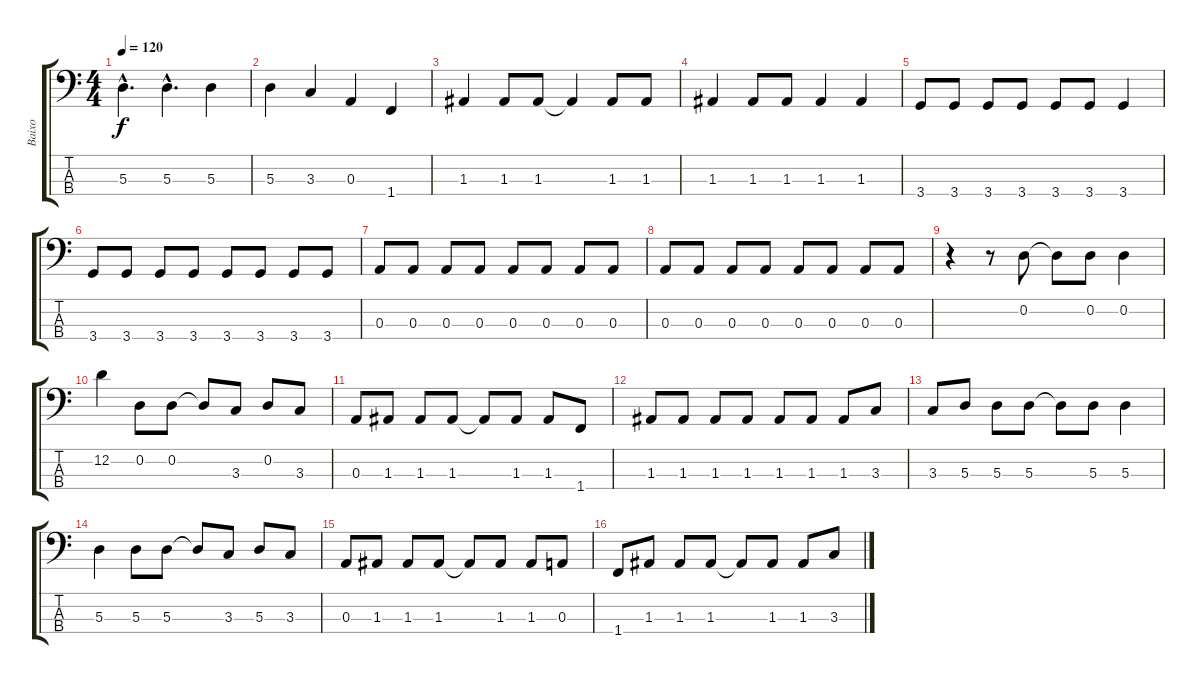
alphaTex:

\track ("Baixo" "Baixo") {instrument electricbasspick}
\staff {score tabs}
\tuning (G2 D2 A1 E1) {hide}
\ts (4 4)
\tempo 120
\clef f4
\ks c
5.3{hac}.4{d dy f} 5.3{hac}.4{d} 5.3.4 |
5.3.4 3.3.4 0.3.4 1.4.4 |
1.3.4 1.3.8 1.3.8 1.3{t}.4 1.3.8 1.3.8 |
1.3.4 1.3.8 1.3.8 1.3.4 1.3.4 |
3.4.8 3.4.8 3.4.8 3.4.8 3.4.8 3.4.8 3.4.4 |
3.4.8 3.4.8 3.4.8 3.4.8 3.4.8 3.4.8 3.4.8 3.4.8 |
0.3.8 0.3.8 0.3.8 0.3.8 0.3.8 0.3.8 0.3.8 0.3.8 |
0.3.8 0.3.8 0.3.8 0.3.8 0.3.8 0.3.8 0.3.8 0.3.8 |
r.4 r.8 0.2.8 0.2{t}.8 0.2.8 0.2.4 |
12.2.4 0.2.8 0.2.8 0.2{t}.8 3.3.8 0.2.8 3.3.8 |
0.3.8 1.3.8 1.3.8 1.3.8 1.3{t}.8 1.3.8 1.3.8 1.4.8 |
1.3.8 1.3.8 1.3.8 1.3.8 1.3.8 1.3.8 1.3.8 3.3.8 |
3.3.8 5.3.8 5.3.8 5.3.8 5.3{t}.8 5.3.8 5.3.4 |
5.3.4 5.3.8 5.3.8 5.3{t}.8 3.3.8 5.3.8 3.3.8 |
0.3.8 1.3.8 1.3.8 1.3.8 1.3{t}.8 1.3.8 1.3.8 0.3.8 |
1.4.8 1.3.8 1.3.8 1.3.8 1.3{t}.8 1.3.8 1.3.8 3.3.8
